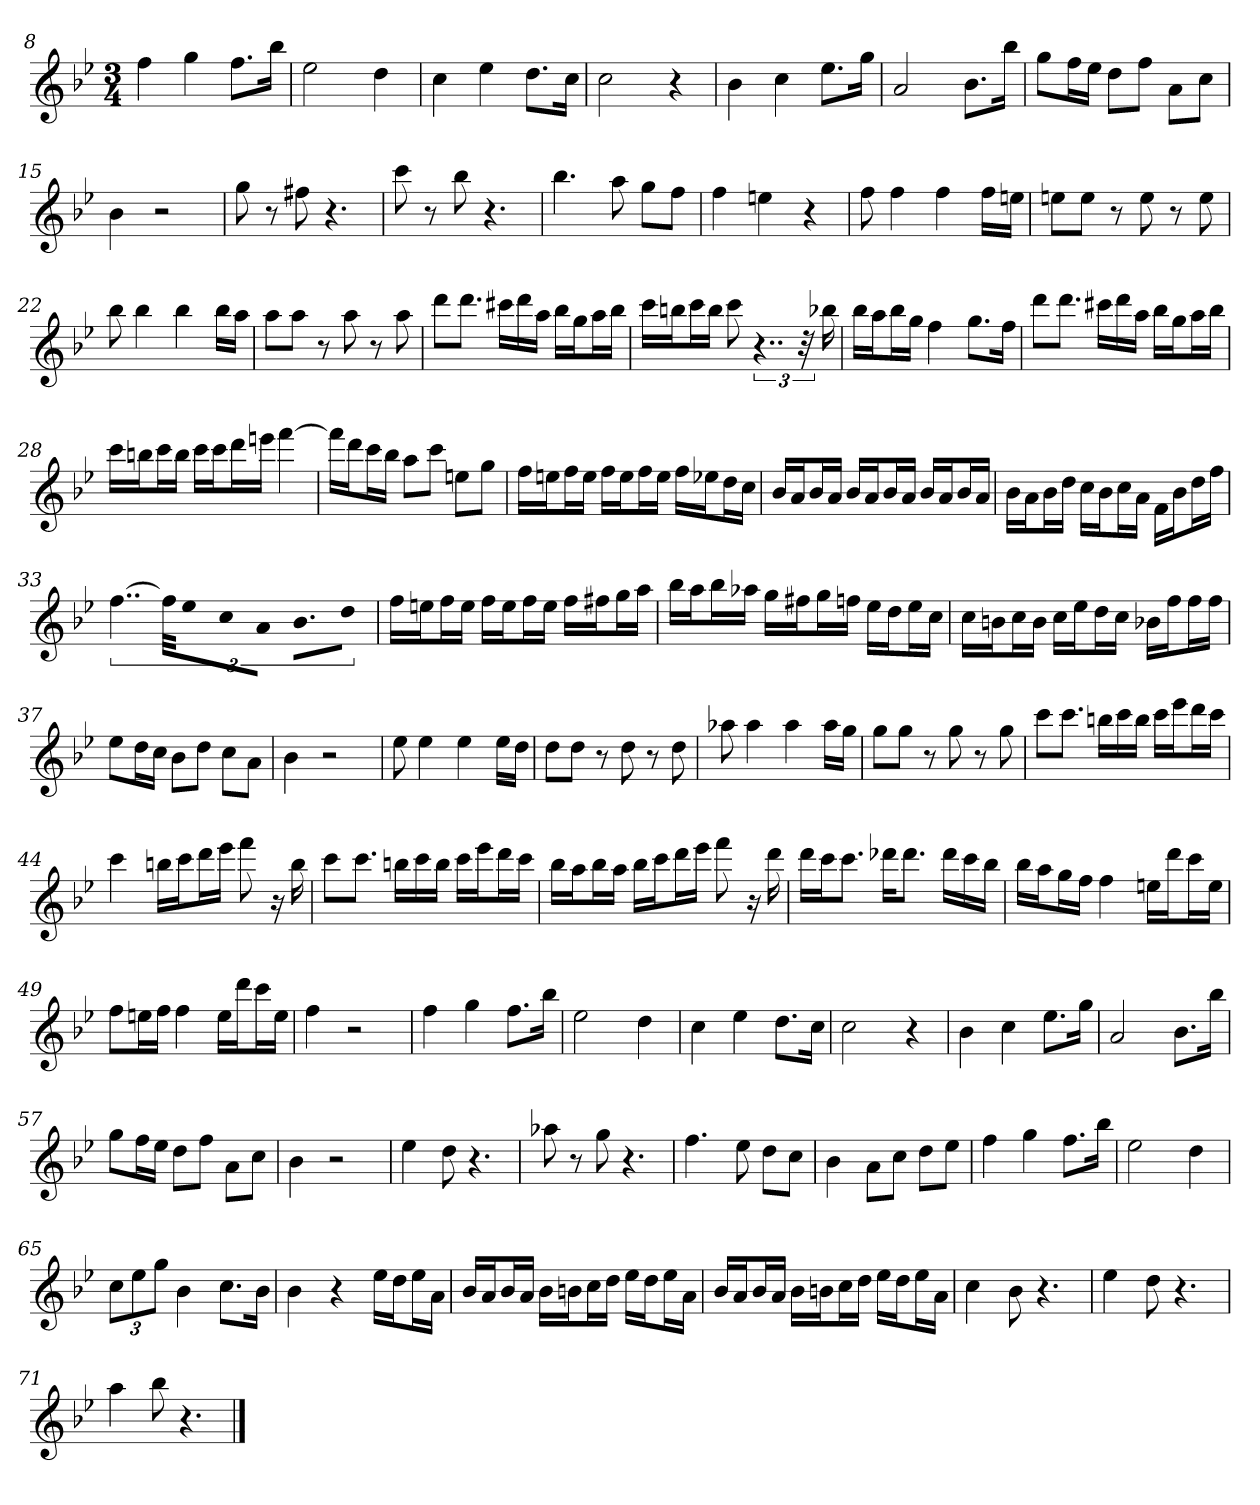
**kern
*part1
*staff1
*k[b-e-]
*B-:
*M3/4
=8
4ff
4gg
8.ffL
16bb-Jk
=9
2ee-
4dd
=10
4cc
4ee-
8.ddL
16ccJk
=11
2cc
4r
=12
4b-
4cc
8.ee-L
16ggJk
=13
2a
8.b-L
16bb-Jk
=14
8ggL
16ffL
16ee-JJ
8ddL
8ffJ
8aL
8ccJ
=15
4b-
2r
=16
8gg
8r
8ff#X
4.r
=17
8ccc
8r
8bb-
4.r
=18
4.bb-
8aa
8ggL
8ffJ
=19
4ff
4een
4r
=20
8ff
4ff
4ff
16ffLL
16eenJJ
=21
8eenL
8eeJ
8r
8ee
8r
8ee
=22
8bb-
4bb-
4bb-
16bb-LL
16aaJJ
=23
8aaL
8aaJ
8r
8aa
8r
8aa
=24
8dddL
8.dddJ
16ccc#XLL
16ddd
16aaJJ
16bb-LL
16ggJ
16aaL
16bb-JJ
=25
16cccLL
16bbnJ
16cccL
16bbJJ
8ccc
6..r
48r
16bb-X
=26
16bb-LL
16aaJ
16bb-L
16ggJJ
4ff
8.ggL
16ffJk
=27
8dddL
8.dddJ
16ccc#XLL
16ddd
16aaJJ
16bb-LL
16ggJ
16aaL
16bb-JJ
=28
16cccLL
16bbnJ
16cccL
16bbJJ
16cccLL
16cccJ
16dddL
16eeenJJ
[4fff
=29
16fffLL]
16dddJ
16cccL
16bb-JJ
8aaL
8cccJ
8eenL
8ggJ
=30
16ffLL
16eenJ
16ffL
16eeJJ
16ffLL
16eeJ
16ffL
16eeJJ
16ffLL
16ee-XJ
16ddL
16ccJJ
=31
16b-LL
16aJ
16b-L
16aJJ
16b-LL
16aJ
16b-L
16aJJ
16b-LL
16aJ
16b-L
16aJJ
=32
16b-LL
16aJ
16b-L
16ddJJ
16ccLL
16b-J
16ccL
16aJJ
16fLL
16b-J
16ddL
16ffJJ
=33
[6..ff
48ffKLL]
16ee-J
16ccL
16aJJ
8.b-L
16ddJk
=34
16ffLL
16eenJ
16ffL
16eeJJ
16ffLL
16eeJ
16ffL
16eeJJ
16ffLL
16ff#XJ
16ggL
16aaJJ
=35
16bb-LL
16aaJ
16bb-L
16aa-XJJ
16ggLL
16ff#XJ
16ggL
16ffnJJ
16ee-LL
16ddJ
16ee-L
16ccJJ
=36
16ccLL
16bnJ
16ccL
16bJJ
16ccLL
16ee-J
16ddL
16ccJJ
16b-XLL
16ffJ
16ffL
16ffJJ
=37
8ee-L
16ddL
16ccJJ
8b-L
8ddJ
8ccL
8aJ
=38
4b-
2r
=39
8ee-
4ee-
4ee-
16ee-LL
16ddJJ
=40
8ddL
8ddJ
8r
8dd
8r
8dd
=41
8aa-X
4aa-
4aa-
16aa-LL
16ggJJ
=42
8ggL
8ggJ
8r
8gg
8r
8gg
=43
8cccL
8.cccJ
16bbnLL
16ccc
16bbJJ
16cccLL
16eee-J
16dddL
16cccJJ
=44
4ccc
16bbnLL
16cccJ
16dddL
16eee-JJ
8fff
16r
16bb
=45
8cccL
8.cccJ
16bbnLL
16ccc
16bbJJ
16cccLL
16eee-J
16dddL
16cccJJ
=46
16bb-LL
16aaJ
16bb-L
16aaJJ
16bb-LL
16cccJ
16dddL
16eee-JJ
8fff
16r
16ddd
=47
16dddLL
16cccJ
8.cccJ
16ddd-XKL
8.ddd-J
16ddd-LL
16ccc
16bb-JJ
=48
16bb-LL
16aaJ
16ggL
16ffJJ
4ff
16eenLL
16dddJ
16cccL
16eeJJ
=49
8ffL
16eenL
16ffJJ
4ff
16eeLL
16dddJ
16cccL
16eeJJ
=50
4ff
2r
=51
4ff
4gg
8.ffL
16bb-Jk
=52
2ee-
4dd
=53
4cc
4ee-
8.ddL
16ccJk
=54
2cc
4r
=55
4b-
4cc
8.ee-L
16ggJk
=56
2a
8.b-L
16bb-Jk
=57
8ggL
16ffL
16ee-JJ
8ddL
8ffJ
8aL
8ccJ
=58
4b-
2r
=59
4ee-
8dd
4.r
=60
8aa-X
8r
8gg
4.r
=61
4.ff
8ee-
8ddL
8ccJ
=62
4b-
8aL
8ccJ
8ddL
8ee-J
=63
4ff
4gg
8.ffL
16bb-Jk
=64
2ee-
4dd
=65
12ccL
12ee-
12ggJ
4b-
8.ccL
16b-Jk
=66
4b-
4r
16ee-LL
16ddJ
16ee-L
16aJJ
=67
16b-LL
16aJ
16b-L
16aJJ
16b-LL
16bnJ
16ccL
16ddJJ
16ee-LL
16ddJ
16ee-L
16aJJ
=68
16b-LL
16aJ
16b-L
16aJJ
16b-LL
16bnJ
16ccL
16ddJJ
16ee-LL
16ddJ
16ee-L
16aJJ
=69
4cc
8b-
4.r
=70
4ee-
8dd
4.r
=71
4aa
8bb-
4.r
==
*-
